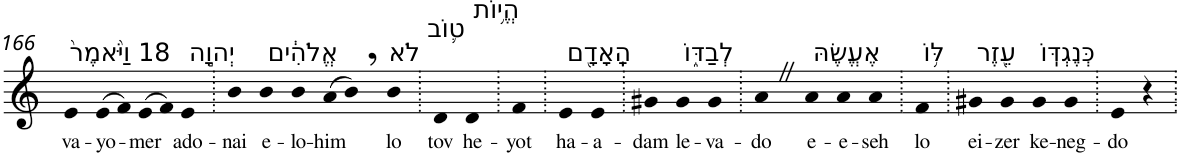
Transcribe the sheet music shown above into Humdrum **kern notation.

**kern	**text
*part1	*part1
*staff1	*staff1
*I"Piano	*
*I'Pno	*
!!LO:PB:g=z
*clefG2	*
*k[]	*
=166	=166
!LO:TX:a:t=18 וַיֹּ֙אמֶר֙	!
!	!LO:LY:b
4e	va-
!	!LO:LY:b
(>8e	-yo-
8f)	.
!	!LO:LY:b
(>8e	-mer
8f)	.
!LO:TX:a:t=יְהוָ֣ה	!
!	!LO:LY:b
4e	ado-
=167.	=167.
!	!LO:LY:b
4b	-nai
!LO:TX:a:t=אֱלֹהִ֔ים	!
!	!LO:LY:b
4b	e-
!	!LO:LY:b
4b	-lo-
!	!LO:LY:b
(>8a	-him
8b,)	.
!LO:TX:a:t=לֹא	!
!	!LO:LY:b
4b	lo
=168.	=168.
!LO:TX:a:t=ט֛וֹב	!
!	!LO:LY:b
4d	tov
!LO:TX:a:t=הֱי֥וֹת	!
!	!LO:LY:b
4d	he-
=169.	=169.
!	!LO:LY:b
4f	-yot
=170.	=170.
!LO:TX:a:t=הָֽאָדָ֖ם	!
!	!LO:LY:b
4e	ha-
!	!LO:LY:b
4e	-a-
=171.	=171.
!	!LO:LY:b
4g#X	-dam
!LO:TX:a:t=לְבַדּ֑וֹ	!
!	!LO:LY:b
4g#	le-
!	!LO:LY:b
4g#	-va-
=172.	=172.
!	!LO:LY:b
4aZ	-do
!LO:TX:a:t=אֶעֱשֶׂהּ	!
!	!LO:LY:b
4a	e-
!	!LO:LY:b
4a	-e-
!	!LO:LY:b
4a	-seh
=173.	=173.
!LO:TX:a:t=לּ֥וֹ	!
!	!LO:LY:b
4f	lo
=174.	=174.
!LO:TX:a:t=עֵ֖זֶר	!
!	!LO:LY:b
4g#X	ei-
!	!LO:LY:b
4g#	-zer
!LO:TX:a:t=כְּנֶגְדּֽוֹ	!
!	!LO:LY:b
4g#	ke-
!	!LO:LY:b
4g#	-neg-
=175.	=175.
!	!LO:LY:b
4e	-do
4r	.
=.	=.
*-	*-
